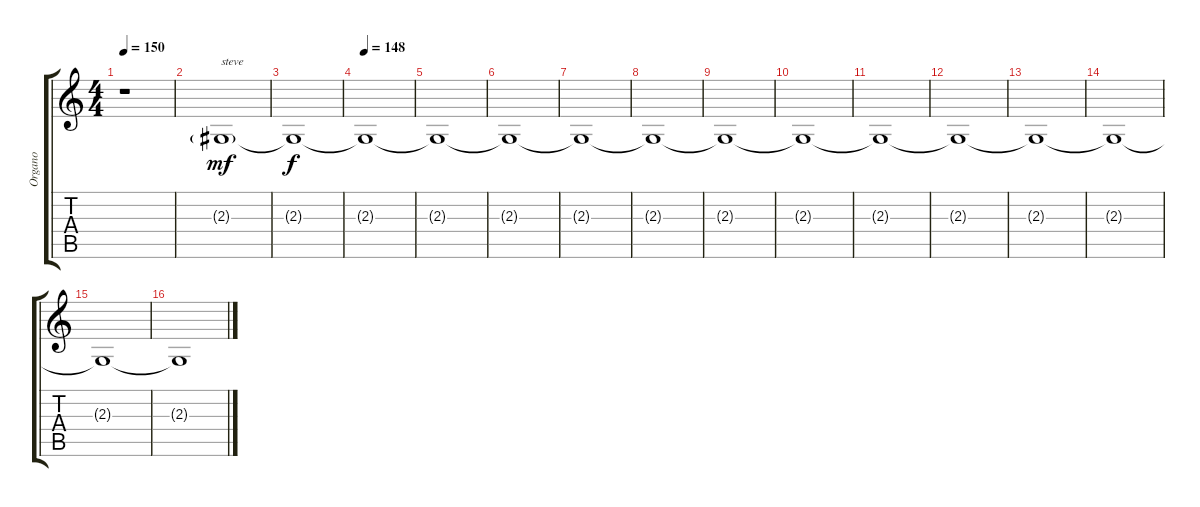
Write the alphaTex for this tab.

\track ("Organo" "Organo") {instrument percussiveorgan}
\staff {score tabs}
\tuning (Eb4 Bb3 Gb3 Db3 Ab2 Eb2) {hide}
\ts (4 4)
\tempo 150
\clef g2
\ks c
r.1{dy mf instrument percussiveorgan} |
2.3{g}.1{txt "steve"} |
2.3{t}.1{dy f} |
\tempo 148
2.3{t}.1 |
2.3{t}.1 |
2.3{t}.1 |
2.3{t}.1 |
2.3{t}.1 |
2.3{t}.1 |
2.3{t}.1 |
2.3{t}.1 |
2.3{t}.1 |
2.3{t}.1 |
2.3{t}.1 |
2.3{t}.1 |
2.3{t}.1
